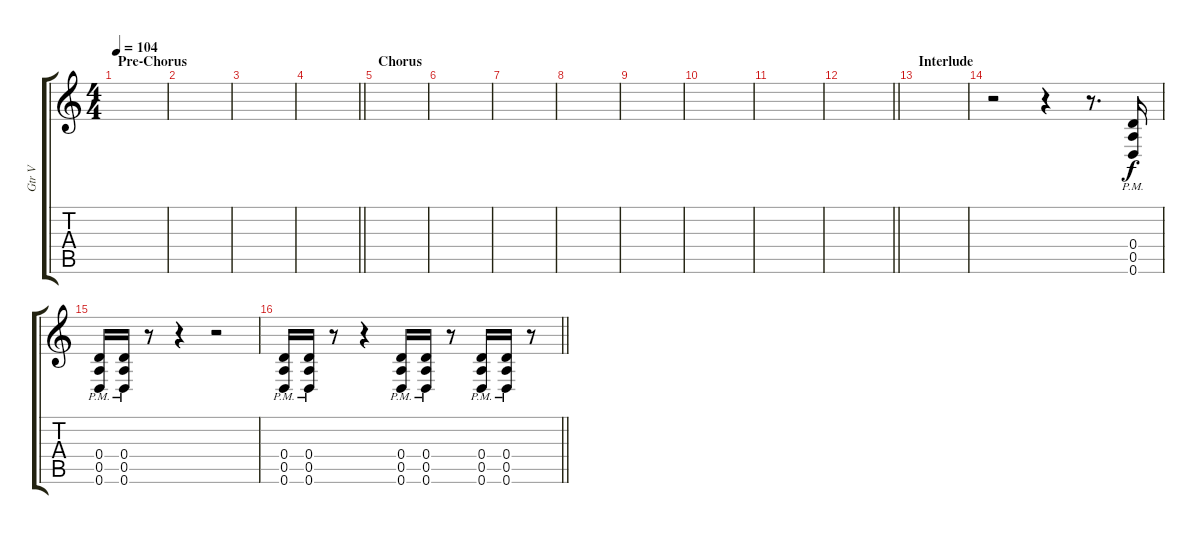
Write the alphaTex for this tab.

\track ("Gtr V" "Gtr V") {instrument distortionguitar}
\staff {score tabs}
\tuning (E4 B3 G3 D3 A2 D2) {hide}
\ts (4 4)
\section ("" "Pre-Chorus")
\tempo 104
\clef g2
\ks c
|
|
|
\barLineRight lightlight
|
\section ("" "Chorus")
|
|
|
|
|
|
|
\barLineRight lightlight
|
\section ("" "Interlude")
|
r.2 r.4 r.8{d} (0.4{pm} 0.5{pm} 0.6{pm}).16 |
(0.4{pm} 0.5{pm} 0.6{pm}).16 (0.4{pm} 0.5{pm} 0.6{pm}).16 r.8 r.4 r.2 |
\barLineRight lightlight
(0.4{pm} 0.5{pm} 0.6{pm}).16 (0.4{pm} 0.5{pm} 0.6{pm}).16 r.8 r.4 (0.4{pm} 0.5{pm} 0.6{pm}).16 (0.4{pm} 0.5{pm} 0.6{pm}).16 r.8 (0.4{pm} 0.5{pm} 0.6{pm}).16 (0.4{pm} 0.5{pm} 0.6{pm}).16 r.8
